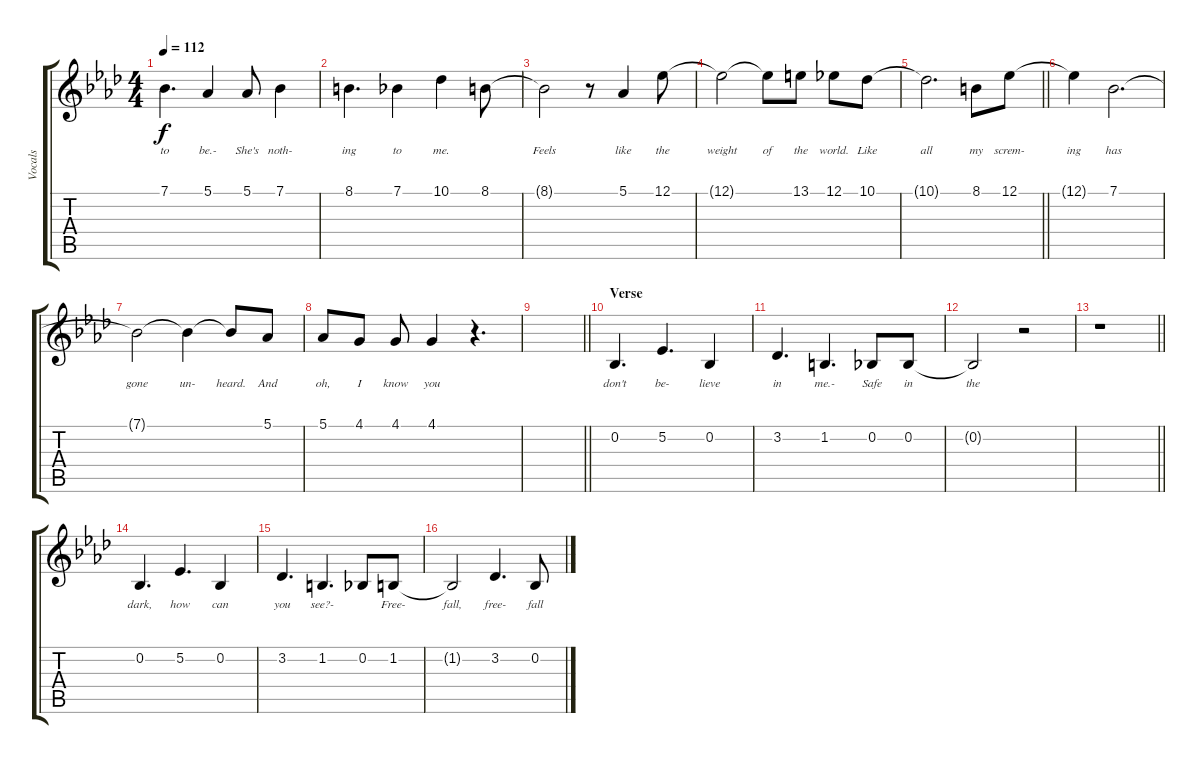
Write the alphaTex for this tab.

\track ("Vocals" "Vocals") {instrument violin}
\staff {score tabs}
\tuning (Eb4 Bb3 Gb3 Db3 Ab2 Db2) {hide}
\ts (4 4)
\tempo 112
\clef g2
\ks ab
7.1.4{d lyrics (0 "to") lyrics (1 "") lyrics (2 "") lyrics (3 "") lyrics (4 "") dy f} 5.1.4{lyrics (0 "be.-") lyrics (1 "") lyrics (2 "") lyrics (3 "") lyrics (4 "")} 5.1.8{lyrics (0 "She's") lyrics (1 "") lyrics (2 "") lyrics (3 "") lyrics (4 "")} 7.1.4{lyrics (0 "noth-") lyrics (1 "") lyrics (2 "") lyrics (3 "") lyrics (4 "")} |
8.1.4{d lyrics (0 "ing") lyrics (1 "") lyrics (2 "") lyrics (3 "") lyrics (4 "")} 7.1.4{lyrics (0 "to") lyrics (1 "") lyrics (2 "") lyrics (3 "") lyrics (4 "")} 10.1.4{lyrics (0 "me.") lyrics (1 "") lyrics (2 "") lyrics (3 "") lyrics (4 "")} 8.1.8{lyrics (0 "") lyrics (1 "") lyrics (2 "") lyrics (3 "") lyrics (4 "")} |
8.1{t}.2{lyrics (0 "Feels") lyrics (1 "") lyrics (2 "") lyrics (3 "") lyrics (4 "")} r.8 5.1.4{lyrics (0 "like") lyrics (1 "") lyrics (2 "") lyrics (3 "") lyrics (4 "")} 12.1.8{lyrics (0 "the") lyrics (1 "") lyrics (2 "") lyrics (3 "") lyrics (4 "")} |
12.1{t}.2{lyrics (0 "weight") lyrics (1 "") lyrics (2 "") lyrics (3 "") lyrics (4 "")} 12.1{t}.8{lyrics (0 "of") lyrics (1 "") lyrics (2 "") lyrics (3 "") lyrics (4 "")} 13.1.8{lyrics (0 "the") lyrics (1 "") lyrics (2 "") lyrics (3 "") lyrics (4 "")} 12.1.8{lyrics (0 "world.") lyrics (1 "") lyrics (2 "") lyrics (3 "") lyrics (4 "")} 10.1.8{lyrics (0 "Like") lyrics (1 "") lyrics (2 "") lyrics (3 "") lyrics (4 "")} |
\barLineRight lightlight
10.1{t}.2{d lyrics (0 "all") lyrics (1 "") lyrics (2 "") lyrics (3 "") lyrics (4 "")} 8.1.8{lyrics (0 "my") lyrics (1 "") lyrics (2 "") lyrics (3 "") lyrics (4 "")} 12.1.8{lyrics (0 "screm-") lyrics (1 "") lyrics (2 "") lyrics (3 "") lyrics (4 "")} |
12.1{t}.4{lyrics (0 "ing") lyrics (1 "") lyrics (2 "") lyrics (3 "") lyrics (4 "")} 7.1.2{d lyrics (0 "has") lyrics (1 "") lyrics (2 "") lyrics (3 "") lyrics (4 "")} |
7.1{t}.2{lyrics (0 "gone") lyrics (1 "") lyrics (2 "") lyrics (3 "") lyrics (4 "")} 7.1{t}.4{lyrics (0 "un-") lyrics (1 "") lyrics (2 "") lyrics (3 "") lyrics (4 "")} 7.1{t}.8{lyrics (0 "heard.") lyrics (1 "") lyrics (2 "") lyrics (3 "") lyrics (4 "")} 5.1.8{lyrics (0 "And") lyrics (1 "") lyrics (2 "") lyrics (3 "") lyrics (4 "")} |
5.1.8{lyrics (0 "oh,") lyrics (1 "") lyrics (2 "") lyrics (3 "") lyrics (4 "")} 4.1.8{lyrics (0 "I") lyrics (1 "") lyrics (2 "") lyrics (3 "") lyrics (4 "")} 4.1.8{lyrics (0 "know") lyrics (1 "") lyrics (2 "") lyrics (3 "") lyrics (4 "")} 4.1.4{lyrics (0 "you") lyrics (1 "") lyrics (2 "") lyrics (3 "") lyrics (4 "")} r.4{d} |
\barLineRight lightlight
|
\section ("" "Verse")
0.2.4{d lyrics (0 "don't") lyrics (1 "") lyrics (2 "") lyrics (3 "") lyrics (4 "")} 5.2.4{d lyrics (0 "be-") lyrics (1 "") lyrics (2 "") lyrics (3 "") lyrics (4 "")} 0.2.4{lyrics (0 "lieve") lyrics (1 "") lyrics (2 "") lyrics (3 "") lyrics (4 "")} |
3.2.4{d lyrics (0 "in") lyrics (1 "") lyrics (2 "") lyrics (3 "") lyrics (4 "")} 1.2.4{d lyrics (0 "me.-") lyrics (1 "") lyrics (2 "") lyrics (3 "") lyrics (4 "")} 0.2.8{lyrics (0 "Safe") lyrics (1 "") lyrics (2 "") lyrics (3 "") lyrics (4 "")} 0.2.8{lyrics (0 "in") lyrics (1 "") lyrics (2 "") lyrics (3 "") lyrics (4 "")} |
0.2{t}.2{lyrics (0 "the") lyrics (1 "") lyrics (2 "") lyrics (3 "") lyrics (4 "")} r.2 |
\barLineRight lightlight
r.1 |
0.2.4{d lyrics (0 "dark,") lyrics (1 "") lyrics (2 "") lyrics (3 "") lyrics (4 "")} 5.2.4{d lyrics (0 "how") lyrics (1 "") lyrics (2 "") lyrics (3 "") lyrics (4 "")} 0.2.4{lyrics (0 "can") lyrics (1 "") lyrics (2 "") lyrics (3 "") lyrics (4 "")} |
3.2.4{d lyrics (0 "you") lyrics (1 "") lyrics (2 "") lyrics (3 "") lyrics (4 "")} 1.2.4{d lyrics (0 "see?-") lyrics (1 "") lyrics (2 "") lyrics (3 "") lyrics (4 "")} 0.2.8{lyrics (0 "") lyrics (1 "") lyrics (2 "") lyrics (3 "") lyrics (4 "")} 1.2.8{lyrics (0 "Free-") lyrics (1 "") lyrics (2 "") lyrics (3 "") lyrics (4 "")} |
1.2{t}.2{lyrics (0 "fall,") lyrics (1 "") lyrics (2 "") lyrics (3 "") lyrics (4 "")} 3.2.4{d lyrics (0 "free-") lyrics (1 "") lyrics (2 "") lyrics (3 "") lyrics (4 "")} 0.2.8{lyrics (0 "fall") lyrics (1 "") lyrics (2 "") lyrics (3 "") lyrics (4 "")}
